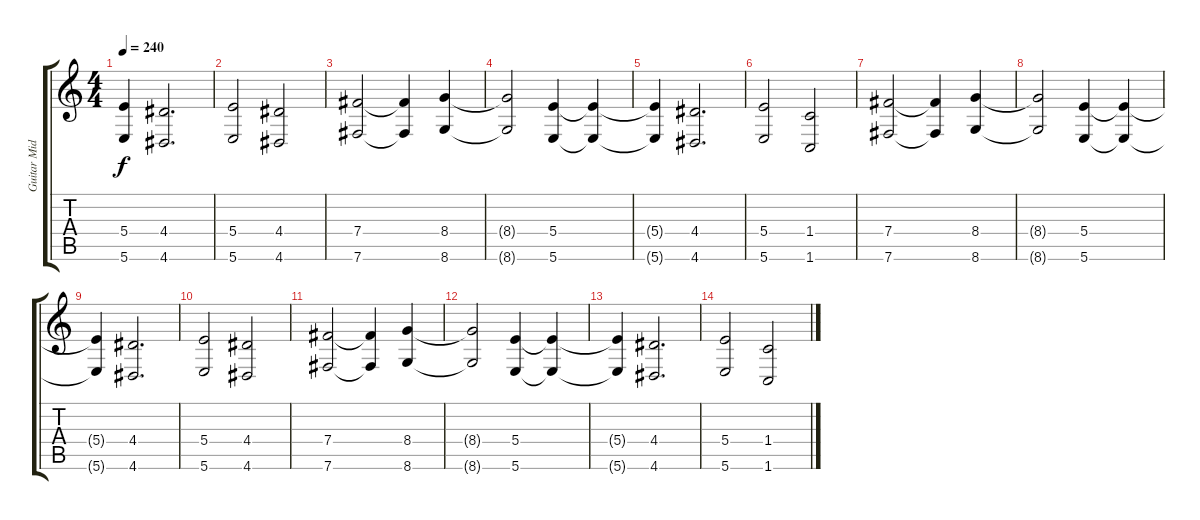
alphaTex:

\track ("Guitar Mid" "Guitar Mid") {instrument distortionguitar}
\staff {score tabs}
\tuning (Db4 Ab3 E3 B2 Gb2 B1) {hide}
\ts (4 4)
\tempo 240
\clef g2
\ks c
(5.4{t} 5.6{t}).4{dy f} (4.4 4.6).2{d} |
(5.4 5.6).2 (4.4 4.6).2 |
(7.4 7.6).2 (7.4{t} 7.6{t}).4 (8.4 8.6).4 |
(8.4{t} 8.6{t}).2 (5.4 5.6).4 (5.4{t} 5.6{t}).4 |
(5.4{t} 5.6{t}).4 (4.4 4.6).2{d} |
(5.4 5.6).2 (1.4 1.6).2 |
(7.4 7.6).2 (7.4{t} 7.6{t}).4 (8.4 8.6).4 |
(8.4{t} 8.6{t}).2 (5.4 5.6).4 (5.4{t} 5.6{t}).4 |
(5.4{t} 5.6{t}).4 (4.4 4.6).2{d} |
(5.4 5.6).2 (4.4 4.6).2 |
(7.4 7.6).2 (7.4{t} 7.6{t}).4 (8.4 8.6).4 |
(8.4{t} 8.6{t}).2 (5.4 5.6).4 (5.4{t} 5.6{t}).4 |
(5.4{t} 5.6{t}).4 (4.4 4.6).2{d} |
(5.4 5.6).2 (1.4 1.6).2
